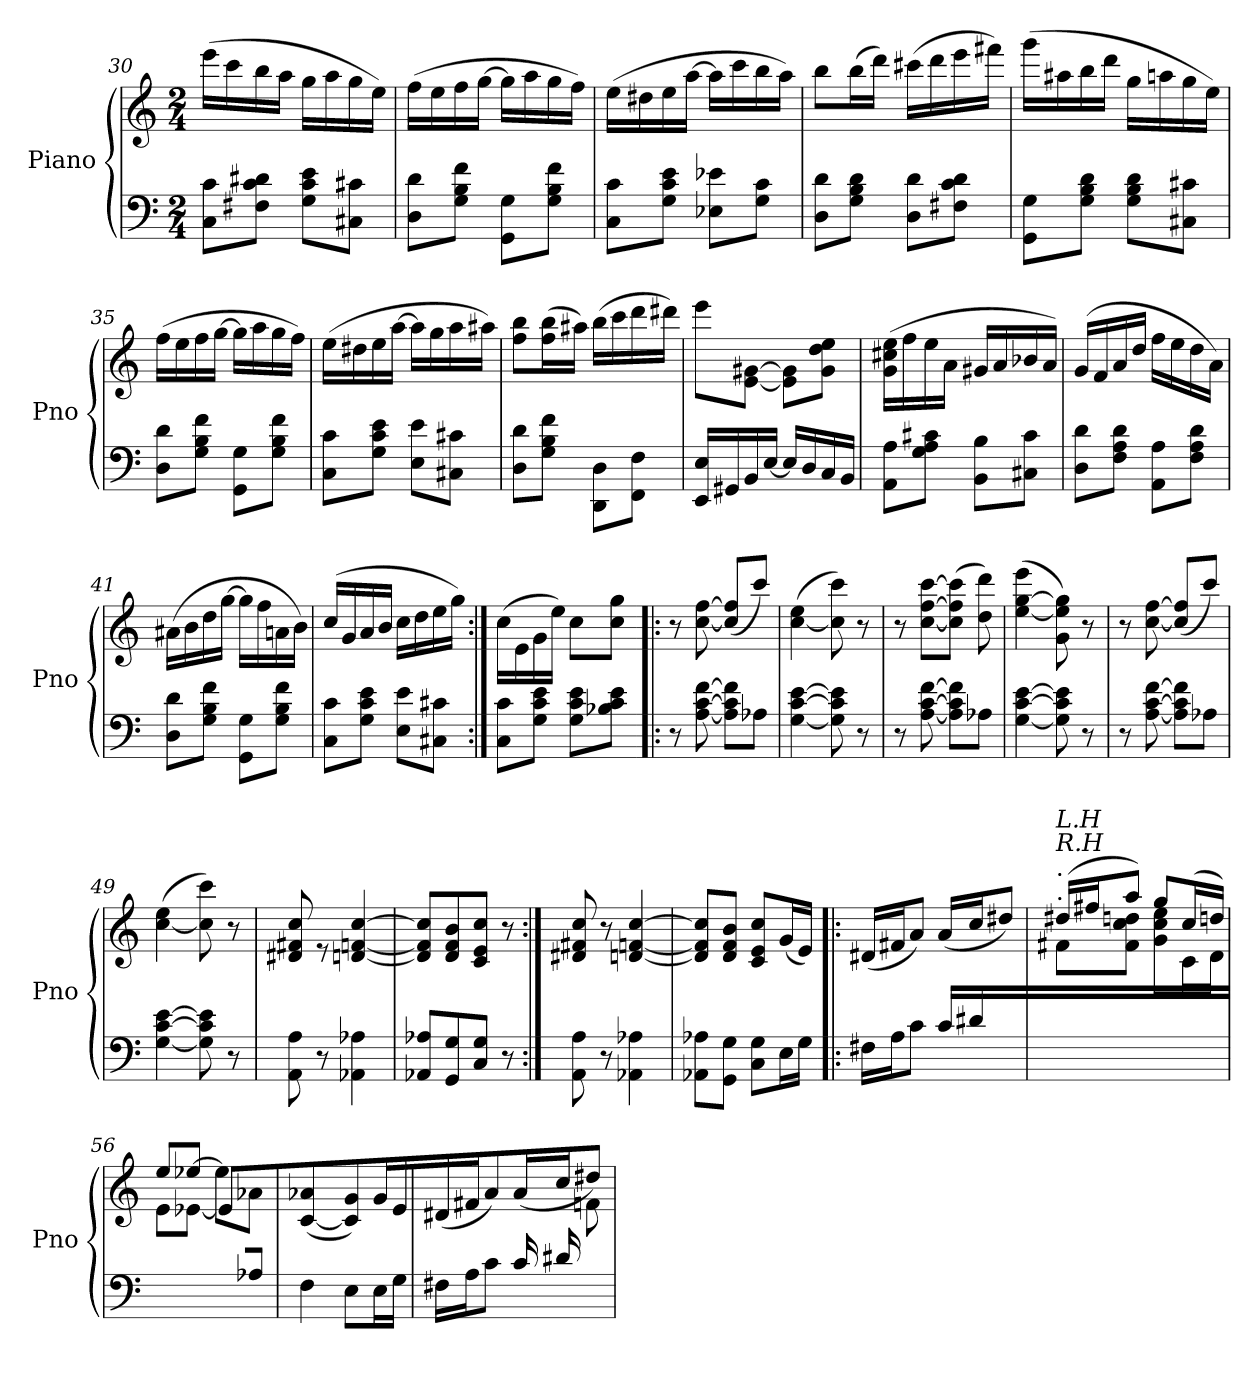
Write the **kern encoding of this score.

**kern	**kern
*part1	*part1
*staff2	*staff1
*I"Piano	*
*I'Pno	*
!!LO:LB:g=z
*clefF4	*clefG2
*k[]	*k[]
*M2/4	*M2/4
=30	=30
8C\ 8c\L	(>16eee\LL
.	16ccc\
8F#X\ 8c\ 8d#X\J	16bb\
.	16aa\JJ
8G\ 8c\ 8e\L	16gg\LL
.	16aa\
8C#X\ 8c#X\J	16gg\
.	16ee\JJ)
=31	=31
8D\ 8d\L	(>16ff\LL
.	16ee\
8G\ 8B\ 8f\J	16ff\
.	[16gg\JJ
8GG\ 8G\L	16gg\LL]
.	16aa\
8G\ 8B\ 8f\J	16gg\
.	16ff\JJ)
=32	=32
8C\ 8c\L	(>16ee\LL
.	16dd#X\
8G\ 8c\ 8e\J	16ee\
.	[16aa\JJ
8E-X\ 8e-X\L	16aa\LL]
.	16ccc\
8G\ 8c\J	16bb\
.	16aa\JJ)
=33	=33
8D\ 8d\L	8bb\L
8G\ 8B\ 8d\J	(>16bb\L
.	16ddd\JJ)
8D\ 8d\L	(>16ccc#X\LL
.	16ddd\
8F#X\ 8c\ 8d\J	16eee\
.	16fff#X\JJ)
!!LO:LB:g=z
=34	=34
8GG\ 8G\L	(>16ggg\LL
.	16aa#X\
8G\ 8B\ 8d\J	16bb\
.	16ddd\JJ
8G\ 8B\ 8d\L	16gg\LL
.	16aan\
8C#X\ 8c#X\J	16gg\
.	16ee\JJ)
=35	=35
8D\ 8d\L	(>16ff\LL
.	16ee\
8G\ 8B\ 8f\J	16ff\
.	[16gg\JJ
8GG\ 8G\L	16gg\LL]
.	16aa\
8G\ 8B\ 8f\J	16gg\
.	16ff\JJ)
=36	=36
8C\ 8c\L	(>16ee\LL
.	16dd#X\
8G\ 8c\ 8e\J	16ee\
.	[16aa\JJ
8E\ 8e\L	16aa\LL]
.	16gg\
8C#X\ 8c#X\J	16aa\
.	16aa#X\JJ)
=37	=37
8D\ 8d\L	8ff\ 8bb\L
8G\ 8B\ 8f\J	(>16ff\ 16bb\L
.	16aa#X\JJ)
8DD\ 8D\L	(>16bb\LL
.	16ccc\
8FF\ 8F\J	16ddd\
.	16ddd#X\JJ)
!!LO:LB:g=z
=38	=38
16EE/ 16E/LL	8eee\L
16GG#X/	.
16BB/	[8e\ [8g#X\J
[16E/JJ	.
16E/LL]	8e\] 8g#\]L
16D/	.
16C/	8g#\ 8dd\ 8ee\J
16BB/JJ	.
=39	=39
8AA\ 8A\L	(>16g\ 16cc#X\ 16ee\LL
.	16ff\
8G\ 8A\ 8c#X\J	16ee\
.	16a\JJ
8BB\ 8B\L	16g#X/LL
.	16a/
8C#X\ 8c#\J	16b-X/
.	16a/JJ)
=40	=40
8D\ 8d\L	(>16g/LL
.	16f/
8F\ 8A\ 8d\J	16a/
.	16dd/JJ
8AA\ 8A\L	16ff\LL
.	16ee\
8F\ 8A\ 8d\J	16dd\
.	16a\JJ)
=41	=41
8D\ 8d\L	(>16a#X\LL
.	16b\
8G\ 8B\ 8f\J	16dd\
.	[16gg\JJ
8GG\ 8G\L	16gg\LL]
.	16ff\
8G\ 8B\ 8f\J	16an\
.	16b\JJ)
!!LO:LB:g=z
=42	=42
8C\ 8c\L	(>16cc/LL
.	16g/
8G\ 8c\ 8e\J	16a/
.	16b/JJ
8E\ 8e\L	16cc\LL
.	16dd\
8C#X\ 8c#X\J	16ee\
.	16gg\JJ)
=43:|!	=43:|!
8C\ 8c\L	(>16cc\LL
.	16e\
8G\ 8c\ 8e\J	16g\
.	16ee\JJ)
8G\ 8c\ 8e\L	8cc\L
8B-X\ 8c\ 8e\J	8cc\ 8gg\J
=44!|:	=44!|:
8r	8r
[8A\ [8c\ [8f\	[8cc\ [8ff\
8A\] 8c\] 8f\]L	(<8cc/] 8ff/]L
8A-X\J	8ccc/J)
=45	=45
[4G\ [4c\ [4e\	(>[4cc\ 4ee\
8G\] 8c\] 8e\]	8cc\] 8ccc\)
8r	8r
!!LO:PB:g=z
=46	=46
8r	8r
[8A\ [8c\ [8f\	[8cc\ [8ff\ [8ccc\L
8A\] 8c\] 8f\]L	(>8cc\] 8ff\] 8ccc\]J
8A-X\J	8dd\ 8ddd\)
=47	=47
[4G\ [4c\ [4e\	(>[4ee\ [4gg\ 4eee\
8G\] 8c\] 8e\]	8g\ 8ee\] 8gg\])
8r	8r
=48	=48
8r	8r
[8A\ [8c\ [8f\	[8cc\ [8ff\
8A\] 8c\] 8f\]L	(<8cc/] 8ff/]L
8A-X\J	8ccc/J)
=49	=49
[4G\ [4c\ [4e\	(>[4cc\ 4ee\
8G\] 8c\] 8e\]	8cc\] 8ccc\)
8r	8r
=50	=50
8AA\ 8A\	8d#X/ 8f#X/ 8cc/
8r	8re
4AA-X\ 4A-X\	[4dn/ [4fn/ [4cc/
=51	=51
8AA-X/ 8A-X/L	8d/] 8f/] 8cc/]L
8GG/ 8G/	8d/ 8f/ 8b/
8C/ 8G/J	8c/ 8e/ 8cc/J
8r	8r
!!LO:LB:g=z
=52:|!	=52:|!
8AA\ 8A\	8d#X/ 8f#X/ 8cc/
8r	8r
4AA-X\ 4A-X\	[4dn/ [4fn/ [4cc/
=53	=53
8AA-X\ 8A-X\L	8d/] 8f/] 8cc/]L
8GG\ 8G\J	8d/ 8f/ 8b/J
8C\ 8G\L	8c/ 8e/ 8cc/L
16E\L	(<16g/L
16G\JJ	16e/JJ)
=54!|:	=54!|:
*	*^
16F#X\LL	(<16d#X/LL	4.ryy
16A\J	16f#X/J	.
8c\J	8a/J)	.
16c/LL	(>16a/LL	.
16d#X/J	16cc/J	.
8ryy	8dd#X/J)	8f\J
=55	=55	=55
!	!LO:TX:a:i:t=R.H	!
!	!LO:TX:a:t=.	!
!	!LO:TX:a:i:t=L.H	!
!	!LO:TX:a:t=.	!
2ryy	(>16dd#X/LL	8f#X\L
.	16ff#X/J	.
.	8aa/J)	8f#\ 8cc\ 8dd\J
.	8gg/L	8g\ 8cc\ 8ee\L
.	(>16cc/L	16c\L
.	16ddn/JJ)	16d\JJ
!!LO:LB:g=z	!!
=56	=56	=56
4.ryy	8ee/L	8e\L
.	[8ee-X/J	[8e-X\J
.	8ee-\L]	8e-\L]
8A-X/J	8a-X\J	8ryy
*	*v	*v
=57	=57
4F\	(>[4c/ 4a-X/
8E\L	8c/] 8g/L)
16E\L	16g/L
16G\JJ	16e/JJ
=58	=58
*	*^
16F#X\LL	(<16d#X/LL	4.ryy
16A\J	16f#X/J	.
8c\J	8a/J)	.
16c/LL	(>16a/LL	.
16d#X/J	16cc/J	.
8ryy	8dd#X/J)	8f\J
*	*v	*v
=	=
*-	*-
